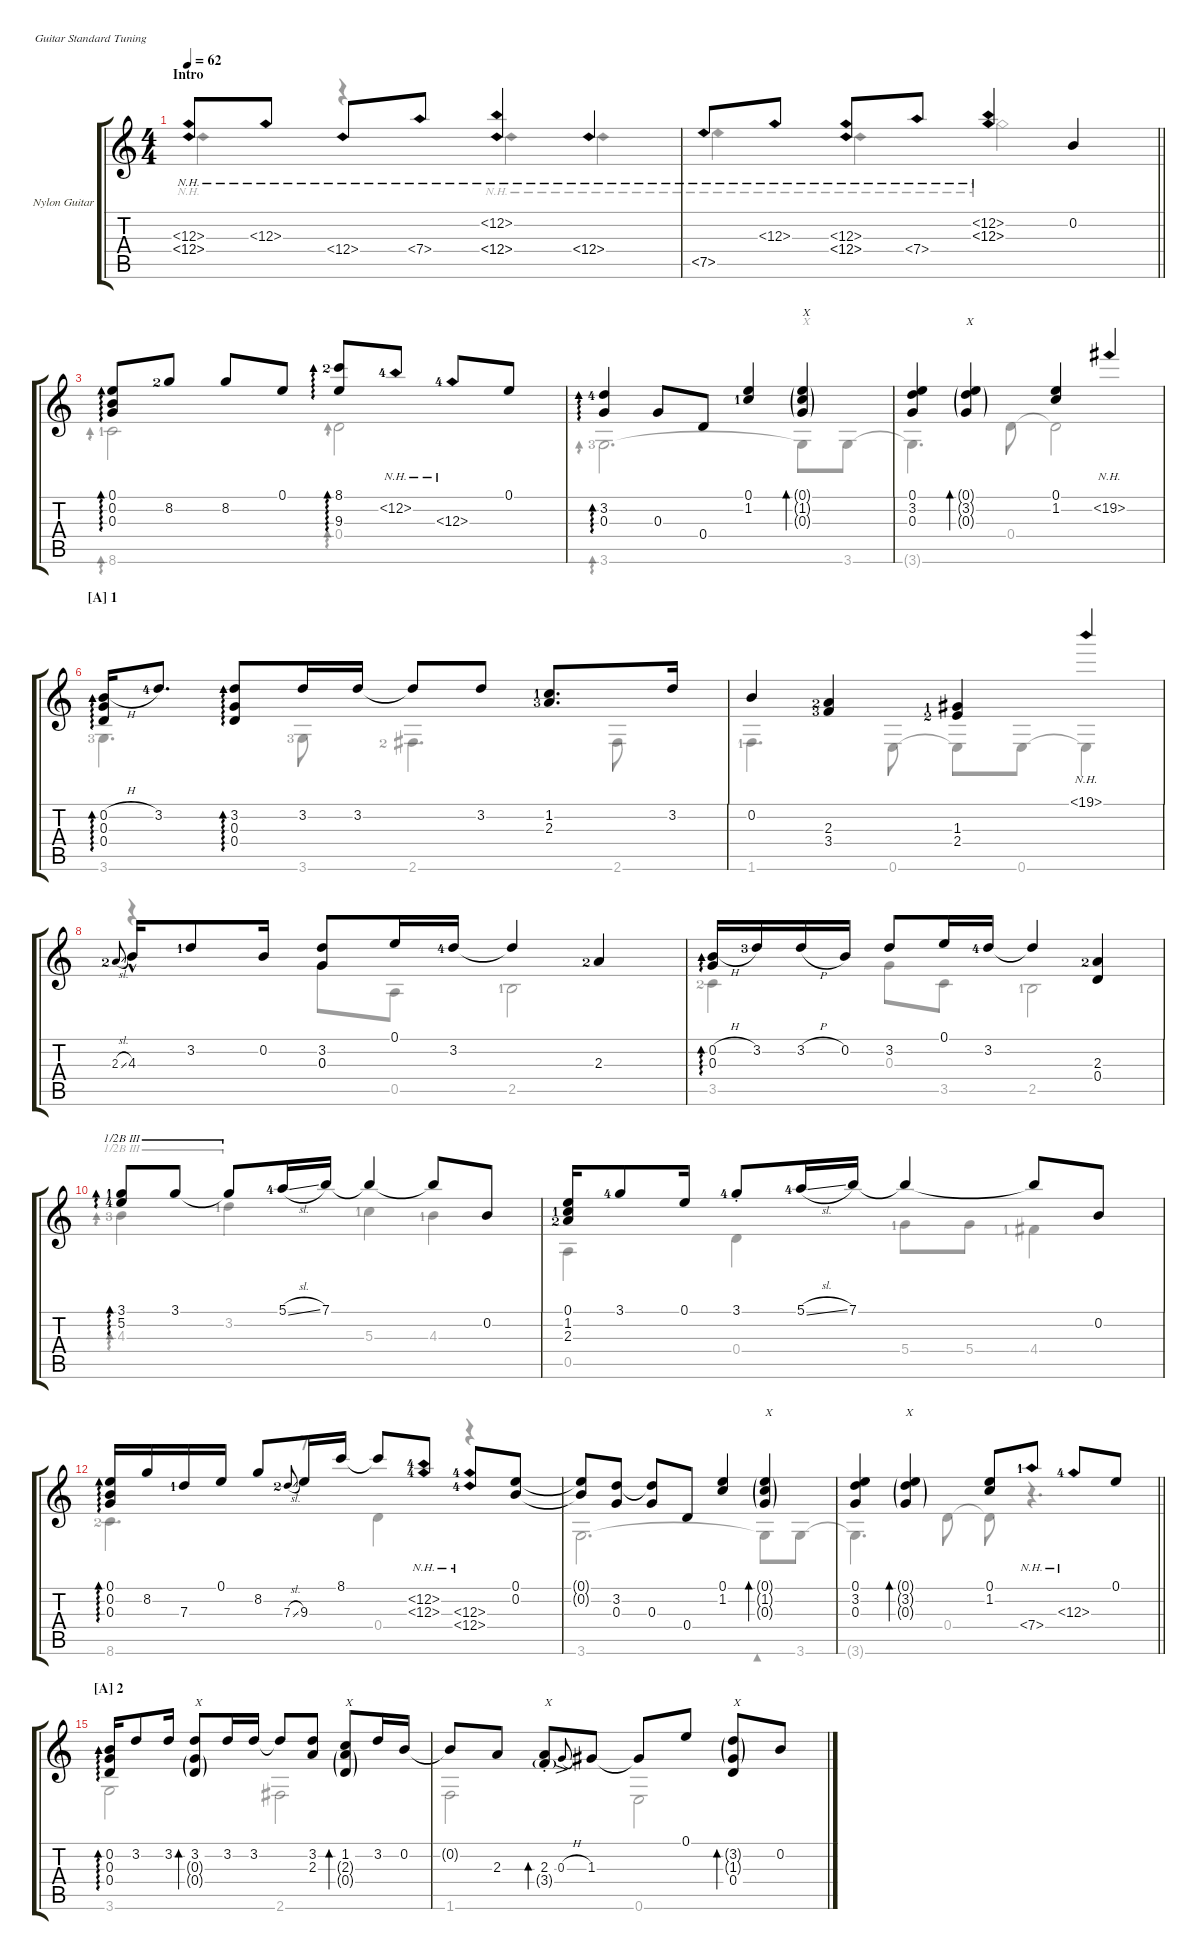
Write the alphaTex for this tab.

\defaultSystemsLayout 4
\hideDynamics
\firstSystemTrackNameMode fullname
\firstSystemTrackNameOrientation horizontal
\extendBarLines
\defaultBarNumberDisplay FirstOfSystem
\track ("Nylon Guitar" "n.guit.") {instrument acousticguitarnylon}
\staff {score tabs}
\tuning (E4 B3 G3 D3 A2 E2)
\voice
\ts (4 4)
\section ("" "Intro")
\tempo 62
\clef g2
\ks c
(12.3{nh} 12.4{nh}).8{dy mf instrument acousticguitarnylon beam Up} 12.3{nh}.8{beam Up} 12.4{nh}.8{beam Up} 7.4{nh}.8{beam Up} (12.4{nh} 12.2{nh}).4{beam Up} 12.4{nh}.4{beam Up} |
\barLineRight lightlight
7.5{nh}.8{beam Up} 12.3{nh}.8{beam Up} (12.3{nh} 12.4{nh}).8{beam Up} 7.4{nh}.8{beam Up} (12.3{nh} 12.2{nh}).4{beam Up} 0.2.4{beam Up} |
(0.1 0.2 0.3).8{ad 0 beam Up} 8.2{lf 3}.8{beam Up} 8.2.8{beam Up} 0.1.8{beam Up} (8.1{lf 3} 9.3).8{ad 0 beam Up} 12.2{nh lf 5}.8{beam Up} 12.3{nh lf 5}.8{beam Up} 0.1.8{beam Up} |
(3.2{lf 5} 0.3).4{ad 0 beam Up} 0.3.8{beam Up} 0.4.8{beam Up} (1.2{lf 2} 0.1).4{beam Up} (0.1{g} 1.2{g} 0.3{g}).4{bd 48 txt "X" beam Up} |
(3.2 0.1 0.3).4{beam Up} (3.2{g} 0.1{g} 0.3{g}).4{bd 48 txt "X" beam Up} (0.1 1.2).4{beam Up} 19.2{nh acc #}.4{beam Up} |
\section ("A" "1")
(0.2{h} 0.3 0.4).16{ad 0 beam Up} 3.2{lf 5}.8{d beam Up} (3.2 0.3 0.4).8{ad 0 beam Up} 3.2.16{beam Up} 3.2.16{beam Up} 3.2{t}.8{beam Up} 3.2.8{beam Up} (1.2{lf 2} 2.3{lf 4}).8{d beam Up} 3.2.16{beam Up} |
0.2.4{beam Up} (3.4{lf 4} 2.3{lf 3}).4{beam Up} (1.3{lf 2 acc #} 2.4{lf 3}).4{beam Up} 19.1{nh}.4{beam Up} |
2.3{sl lf 3}.8{gr onbeat beam Up} 4.3{hac}.16{beam Up} 3.2{lf 2}.8{beam Up} 0.2.16{beam Up} (3.2 0.3).8{beam Up} 0.1.16{beam Up} 3.2{lf 5}.16{beam Up} 3.2{t}.4{beam Up} 2.3{lf 3}.4{beam Up} |
(0.2{h} 0.3).16{ad 0 beam Up} 3.2{lf 4}.16{beam Up} 3.2{h}.16{beam Up} 0.2.16{beam Up} 3.2.8{beam Up} 0.1.16{beam Up} 3.2{lf 5}.16{beam Up} 3.2{t}.4{beam Up} (2.3{lf 3} 0.4).4{beam Up} |
(5.2{lf 5} 3.1{lf 2}).8{ad 0 barre (3 half) beam Up} 3.1.8{barre (3 half) beam Up} 3.1{t}.8{barre (3 half) beam Up} 5.1{sl lf 5}.16{beam Up} 7.1.16{beam Up} 7.1{t}.4{beam Up} 7.1{t}.8{beam Up} 0.2.8{beam Up} |
(1.2{lf 2} 2.3{lf 3} 0.1).16{beam Up} 3.1{lf 5}.8{beam Up} 0.1.16{beam Up} 3.1{st lf 5}.8{beam Up} 5.1{sl lf 5}.16{beam Up} 7.1.16{beam Up} 7.1{t}.4{beam Up} 7.1{t}.8{beam Up} 0.2.8{beam Up} |
(0.1 0.2 0.3).16{ad 0 beam Up} 8.2.16{beam Up} 7.3{lf 2}.16{beam Up} 0.1.16{beam Up} 8.2.8{beam Up} 7.3{sl lf 3}.8{gr onbeat beam Up} 9.3.16{beam Up} 8.1.16{beam Up} 8.1{t}.8{beam Up} (12.2{nh lf 5} 12.3{nh lf 5}).8{beam Up} (12.3{nh lf 5} 12.4{nh lf 5}).8{beam Up} (0.1 0.2).8{beam Up} |
(0.1{t} 0.2{t}).8{beam Up} (3.2 0.3).8{beam Up} (3.2{t} 0.3).8{beam Up} 0.4.8{beam Up} (1.2 0.1).4{beam Up} (0.1{g} 1.2{g} 0.3{g}).4{bd 186 txt "X" beam Up} |
\barLineRight lightlight
(3.2 0.1 0.3).4{beam Up} (3.2{g} 0.1{g} 0.3{g}).4{bd 154 txt "X" beam Up} (0.1 1.2).8{beam Up} 7.4{nh lf 2}.8{beam Up} 12.3{nh lf 5}.8{beam Up} 0.1.8{beam Up} |
\section ("A" "2")
(0.2 0.3 0.4).16{ad 0 beam Up} 3.2.8{beam Up} 3.2.16{beam Up} (3.2 0.3{g} 0.4{g}).8{bd 99 txt "X" beam Up} 3.2.16{beam Up} 3.2.16{beam Up} 3.2{t}.8{beam Up} (3.2 2.3).8{beam Up} (2.3{g} 1.2 0.4{g}).8{bd 83 txt "X" beam Up} 3.2.16{beam Up} 0.2.16{beam Up} |
0.2{t}.8{beam Up} 2.3.8{beam Up} (2.3{st} 3.4{g}).8{bd 46 txt "X" beam Up} 0.3{h ac}.8{gr onbeat beam Up} 1.3{acc #}.8{beam Up} 1.3{t acc #}.8{beam Up} 0.1.8{beam Up} (3.2{g} 1.3{g acc #} 0.4).8{bd 45 txt "X" beam Up} 0.2.8{beam Up}
\voice
\clef g2
\ottava regular
\simile none
\ks c
12.4{nh}.4{dy mf beam Down} r.4{beam Down} 12.4{nh}.4{beam Down} 12.4{nh}.4{beam Down} |
\barLineRight lightlight
7.5{nh}.4{beam Down} 12.4{nh}.4{beam Down} 12.3{nh}.2{beam Down} |
8.6{lf 2}.2{ad 0 beam Down} 0.4.2{ad 0 beam Down} |
3.6{lf 4}.2{d ad 0 beam Down} 3.6{t}.8{txt "X" beam Down} 3.6.8{beam Down} |
3.6{t}.4{d beam Down} 0.4.8{beam Down} 0.4{t}.2{beam Down} |
3.6{lf 4}.4{d beam Down} 3.6{lf 4}.8{beam Down} 2.6{lf 3 acc #}.4{d beam Down} 2.6{acc #}.8{beam Down} |
1.6{lf 2}.4{d beam Down} 0.6.8{beam Down} 0.6{t}.8{beam Down} 0.6.8{beam Down} 0.6{t}.4{beam Down} |
r.4{beam Down} 0.3.8{beam Down} 0.5.8{beam Down} 2.5{lf 2}.2{beam Down} |
3.5{lf 3}.4{beam Down} 0.3.8{beam Down} 3.5.8{beam Down} 2.5{lf 2}.2{beam Down} |
4.3{lf 4}.4{ad 0 barre (3 half) beam Down} 3.2{lf 2}.4{barre (3 half) beam Down} 5.3{lf 2}.4{beam Down} 4.3{lf 2}.4{beam Down} |
0.5.4{beam Down} 0.4.4{beam Down} 5.4{lf 2}.8{beam Down} 5.4.8{beam Down} 4.4{lf 2 acc #}.4{beam Down} |
8.6{lf 3}.4{d beam Down} r.8{beam Down} 0.4.4{beam Down} r.4{beam Down} |
3.6.2{d beam Down} 3.6{t}.8{bd 85 beam Down} 3.6.8{beam Down} |
\barLineRight lightlight
3.6{t}.4{d beam Down} 0.4.8{beam Down} 0.4{t}.8{beam Down} r.4{d beam Down} |
3.6.2{beam Down} 2.6{acc #}.2{beam Down} |
1.6.2{beam Down} 0.6.2{beam Down}
